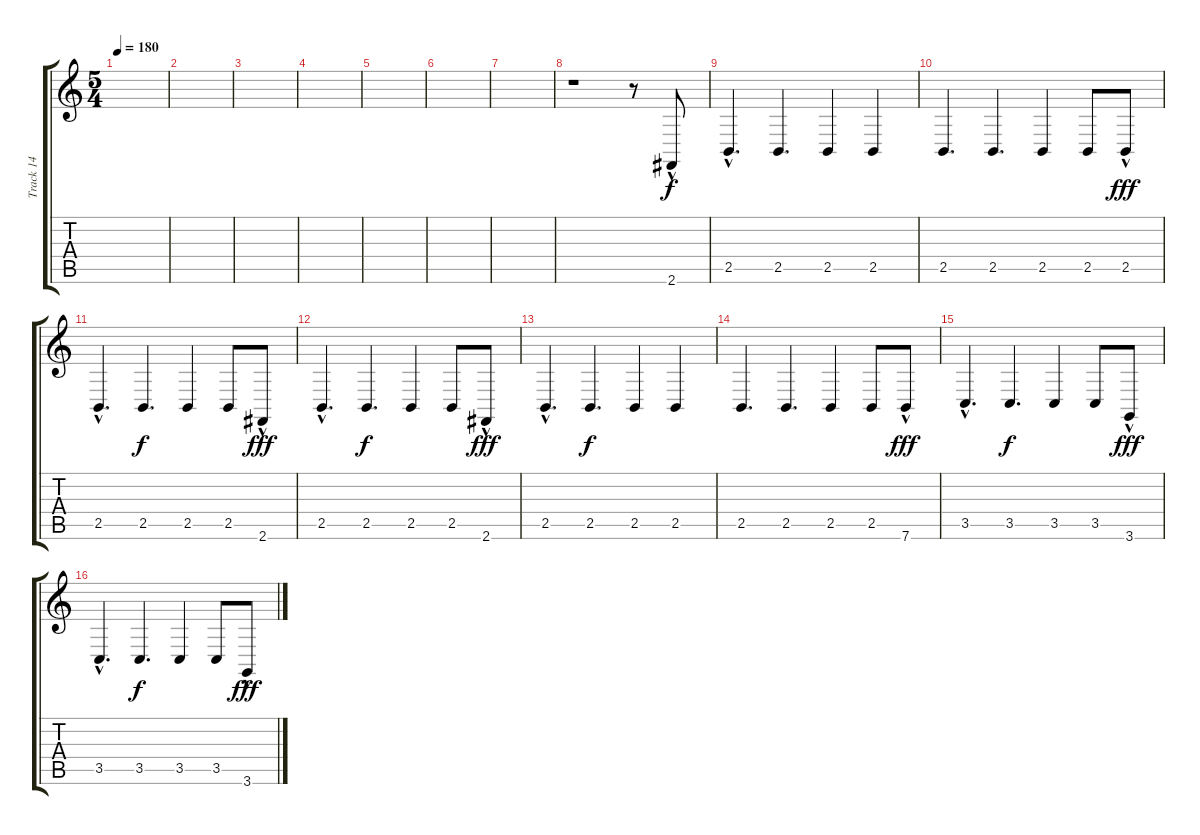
\track ("Track 14" "Track 14") {instrument timpani}
\staff {score tabs}
\tuning (E4 B3 G3 D3 A2 E2) {hide}
\ts (5 4)
\tempo 180
\clef g2
\ks c
|
|
|
|
|
|
|
r.1 r.8 2.6{hac}.8 |
2.5{hac}.4{d} 2.5.4{d dy f} 2.5.4 2.5.4 |
2.5.4{d} 2.5.4{d} 2.5.4 2.5.8 2.5{hac}.8{dy fff} |
2.5{hac}.4{d} 2.5.4{d dy f} 2.5.4 2.5.8 2.6{hac}.8{dy fff} |
2.5{hac}.4{d} 2.5.4{d dy f} 2.5.4 2.5.8 2.6{hac}.8{dy fff} |
2.5{hac}.4{d} 2.5.4{d dy f} 2.5.4 2.5.4 |
2.5.4{d} 2.5.4{d} 2.5.4 2.5.8 7.6{hac}.8{dy fff} |
3.5{hac}.4{d} 3.5.4{d dy f} 3.5.4 3.5.8 3.6{hac}.8{dy fff} |
3.5{hac}.4{d} 3.5.4{d dy f} 3.5.4 3.5.8 3.6{hac}.8{dy fff}
